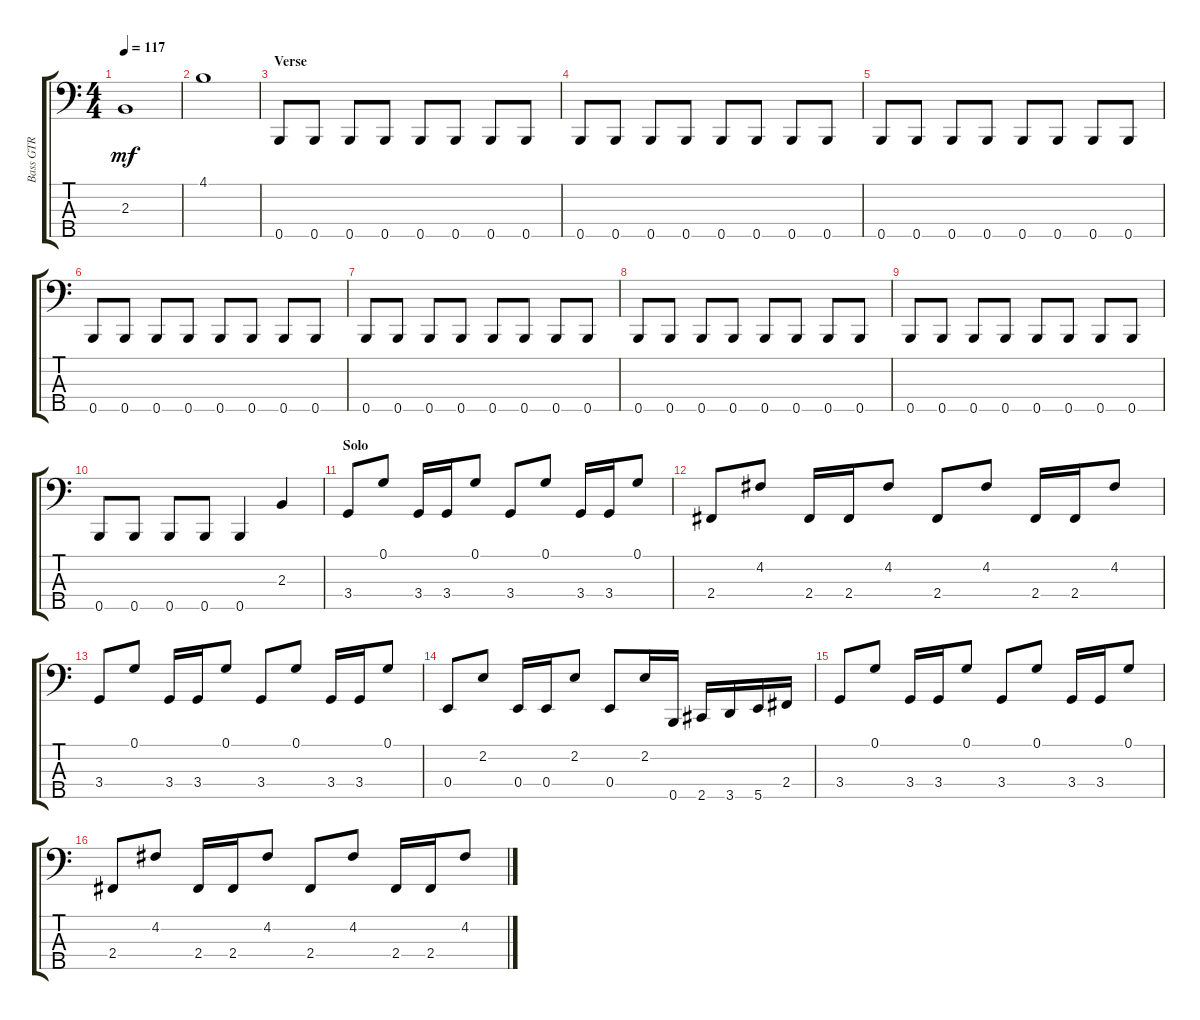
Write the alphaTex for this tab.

\track ("Bass GTR" "Bass GTR") {instrument electricbassfinger}
\staff {score tabs}
\tuning (G2 D2 A1 E1 B0) {hide}
\ts (4 4)
\tempo 117
\clef f4
\ks aminor
2.3.1{dy mf} |
4.1.1 |
\section ("" "Verse")
0.5.8 0.5.8 0.5.8 0.5.8 0.5.8 0.5.8 0.5.8 0.5.8 |
0.5.8 0.5.8 0.5.8 0.5.8 0.5.8 0.5.8 0.5.8 0.5.8 |
0.5.8 0.5.8 0.5.8 0.5.8 0.5.8 0.5.8 0.5.8 0.5.8 |
0.5.8 0.5.8 0.5.8 0.5.8 0.5.8 0.5.8 0.5.8 0.5.8 |
0.5.8 0.5.8 0.5.8 0.5.8 0.5.8 0.5.8 0.5.8 0.5.8 |
0.5.8 0.5.8 0.5.8 0.5.8 0.5.8 0.5.8 0.5.8 0.5.8 |
0.5.8 0.5.8 0.5.8 0.5.8 0.5.8 0.5.8 0.5.8 0.5.8 |
0.5.8 0.5.8 0.5.8 0.5.8 0.5.4 2.3.4 |
\section ("" "Solo")
3.4.8 0.1.8 3.4.16 3.4.16 0.1.8 3.4.8 0.1.8 3.4.16 3.4.16 0.1.8 |
2.4.8 4.2.8 2.4.16 2.4.16 4.2.8 2.4.8 4.2.8 2.4.16 2.4.16 4.2.8 |
3.4.8 0.1.8 3.4.16 3.4.16 0.1.8 3.4.8 0.1.8 3.4.16 3.4.16 0.1.8 |
0.4.8 2.2.8 0.4.16 0.4.16 2.2.8 0.4.8 2.2.16 0.5.16 2.5.16 3.5.16 5.5.16 2.4.16 |
3.4.8 0.1.8 3.4.16 3.4.16 0.1.8 3.4.8 0.1.8 3.4.16 3.4.16 0.1.8 |
2.4.8 4.2.8 2.4.16 2.4.16 4.2.8 2.4.8 4.2.8 2.4.16 2.4.16 4.2.8
